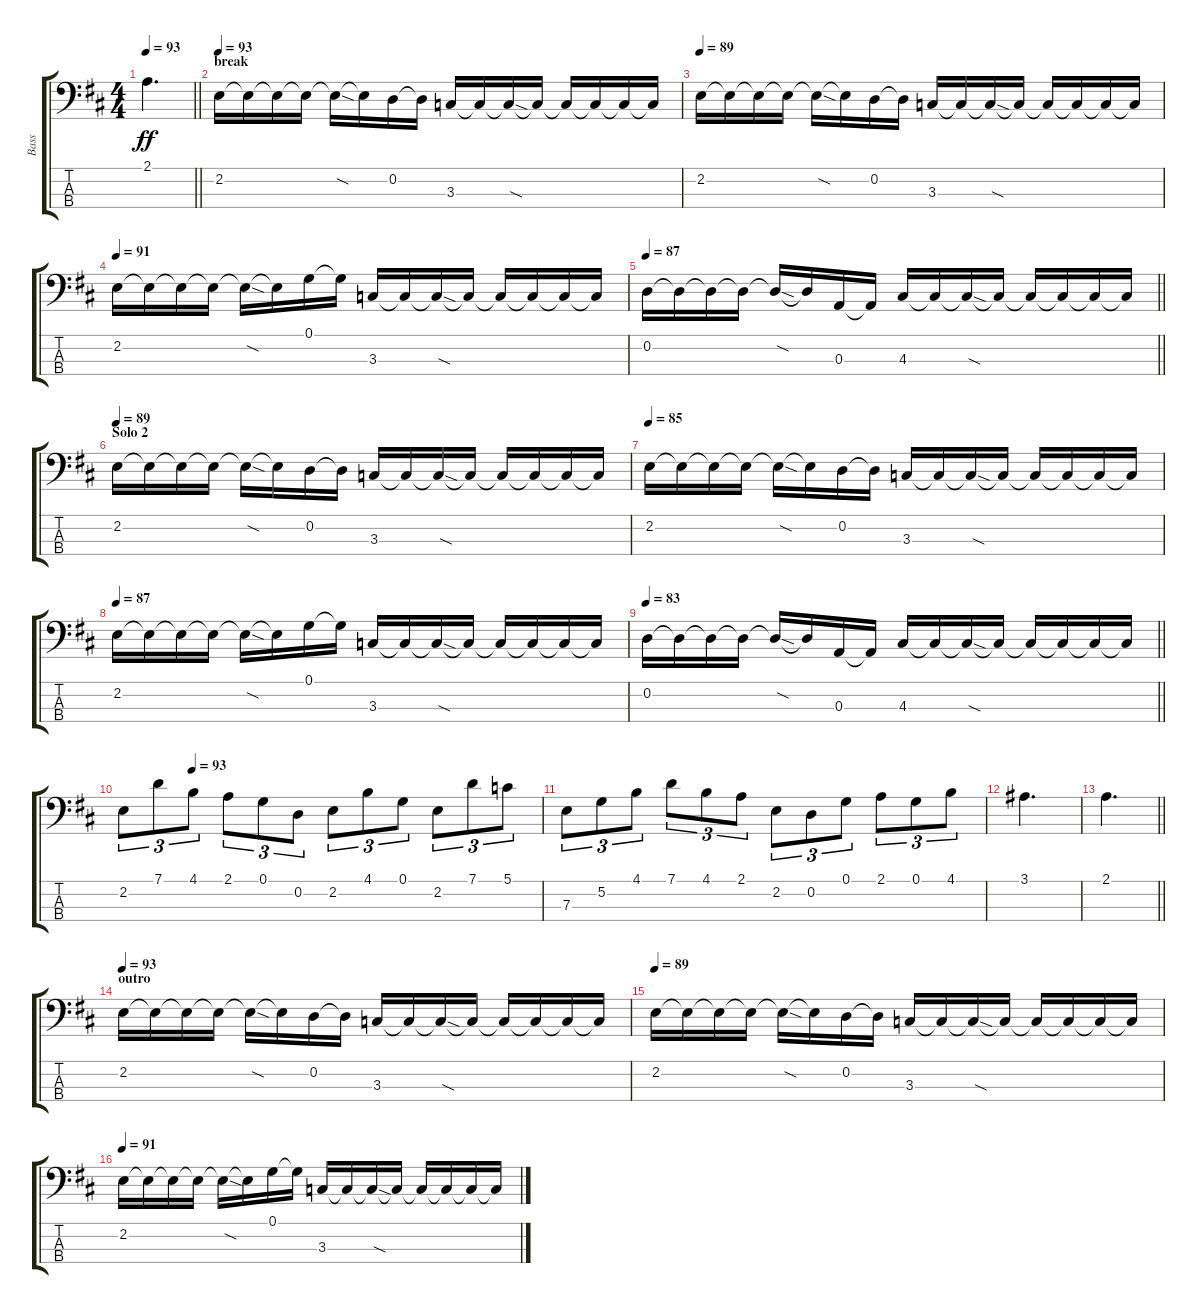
\track ("Bass" "Bass") {instrument electricbassfinger}
\staff {score tabs}
\tuning (G2 D2 A1 E1) {hide}
\ts (4 4)
\tempo 93
\clef f4
\barLineRight lightlight
\ks d
2.1.4{d dy ff} |
\section ("" "break")
\tempo 93
2.2.16 2.2{t}.16 2.2{t}.16 2.2{t}.16 2.2{sod t}.16 2.2{t}.16 0.2.16 0.2{t}.16 3.3.16 3.3{t}.16 3.3{sod t}.16 3.3{t}.16 3.3{t}.16 3.3{t}.16 3.3{t}.16 3.3{t}.16 |
\tempo 89
2.2.16 2.2{t}.16 2.2{t}.16 2.2{t}.16 2.2{sod t}.16 2.2{t}.16 0.2.16 0.2{t}.16 3.3.16 3.3{t}.16 3.3{sod t}.16 3.3{t}.16 3.3{t}.16 3.3{t}.16 3.3{t}.16 3.3{t}.16 |
\tempo 91
2.2.16 2.2{t}.16 2.2{t}.16 2.2{t}.16 2.2{sod t}.16 2.2{t}.16 0.1.16 0.1{t}.16 3.3.16 3.3{t}.16 3.3{sod t}.16 3.3{t}.16 3.3{t}.16 3.3{t}.16 3.3{t}.16 3.3{t}.16 |
\tempo 87
\barLineRight lightlight
0.2.16 0.2{t}.16 0.2{t}.16 0.2{t}.16 0.2{sod t}.16 0.2{t}.16 0.3.16 0.3{t}.16 4.3.16 4.3{t}.16 4.3{sod t}.16 4.3{t}.16 4.3{t}.16 4.3{t}.16 4.3{t}.16 4.3{t}.16 |
\section ("" "Solo 2")
\tempo 89
2.2.16 2.2{t}.16 2.2{t}.16 2.2{t}.16 2.2{sod t}.16 2.2{t}.16 0.2.16 0.2{t}.16 3.3.16 3.3{t}.16 3.3{sod t}.16 3.3{t}.16 3.3{t}.16 3.3{t}.16 3.3{t}.16 3.3{t}.16 |
\tempo 85
2.2.16 2.2{t}.16 2.2{t}.16 2.2{t}.16 2.2{sod t}.16 2.2{t}.16 0.2.16 0.2{t}.16 3.3.16 3.3{t}.16 3.3{sod t}.16 3.3{t}.16 3.3{t}.16 3.3{t}.16 3.3{t}.16 3.3{t}.16 |
\tempo 87
2.2.16 2.2{t}.16 2.2{t}.16 2.2{t}.16 2.2{sod t}.16 2.2{t}.16 0.1.16 0.1{t}.16 3.3.16 3.3{t}.16 3.3{sod t}.16 3.3{t}.16 3.3{t}.16 3.3{t}.16 3.3{t}.16 3.3{t}.16 |
\tempo 83
\barLineRight lightlight
0.2.16 0.2{t}.16 0.2{t}.16 0.2{t}.16 0.2{sod t}.16 0.2{t}.16 0.3.16 0.3{t}.16 4.3.16 4.3{t}.16 4.3{sod t}.16 4.3{t}.16 4.3{t}.16 4.3{t}.16 4.3{t}.16 4.3{t}.16 |
\tempo (93 0.16666666666666666)
2.2.8{tu (3 2)} 7.1.8{tu (3 2)} 4.1.8{tu (3 2)} 2.1.8{tu (3 2)} 0.1.8{tu (3 2)} 0.2.8{tu (3 2)} 2.2.8{tu (3 2)} 4.1.8{tu (3 2)} 0.1.8{tu (3 2)} 2.2.8{tu (3 2)} 7.1.8{tu (3 2)} 5.1.8{tu (3 2)} |
7.3.8{tu (3 2)} 5.2.8{tu (3 2)} 4.1.8{tu (3 2)} 7.1.8{tu (3 2)} 4.1.8{tu (3 2)} 2.1.8{tu (3 2)} 2.2.8{tu (3 2)} 0.2.8{tu (3 2)} 0.1.8{tu (3 2)} 2.1.8{tu (3 2)} 0.1.8{tu (3 2)} 4.1.8{tu (3 2)} |
3.1.4{d} |
\barLineRight lightlight
2.1.4{d} |
\section ("" "outro")
\tempo 93
2.2.16 2.2{t}.16 2.2{t}.16 2.2{t}.16 2.2{sod t}.16 2.2{t}.16 0.2.16 0.2{t}.16 3.3.16 3.3{t}.16 3.3{sod t}.16 3.3{t}.16 3.3{t}.16 3.3{t}.16 3.3{t}.16 3.3{t}.16 |
\tempo 89
2.2.16 2.2{t}.16 2.2{t}.16 2.2{t}.16 2.2{sod t}.16 2.2{t}.16 0.2.16 0.2{t}.16 3.3.16 3.3{t}.16 3.3{sod t}.16 3.3{t}.16 3.3{t}.16 3.3{t}.16 3.3{t}.16 3.3{t}.16 |
\tempo 91
2.2.16 2.2{t}.16 2.2{t}.16 2.2{t}.16 2.2{sod t}.16 2.2{t}.16 0.1.16 0.1{t}.16 3.3.16 3.3{t}.16 3.3{sod t}.16 3.3{t}.16 3.3{t}.16 3.3{t}.16 3.3{t}.16 3.3{t}.16
